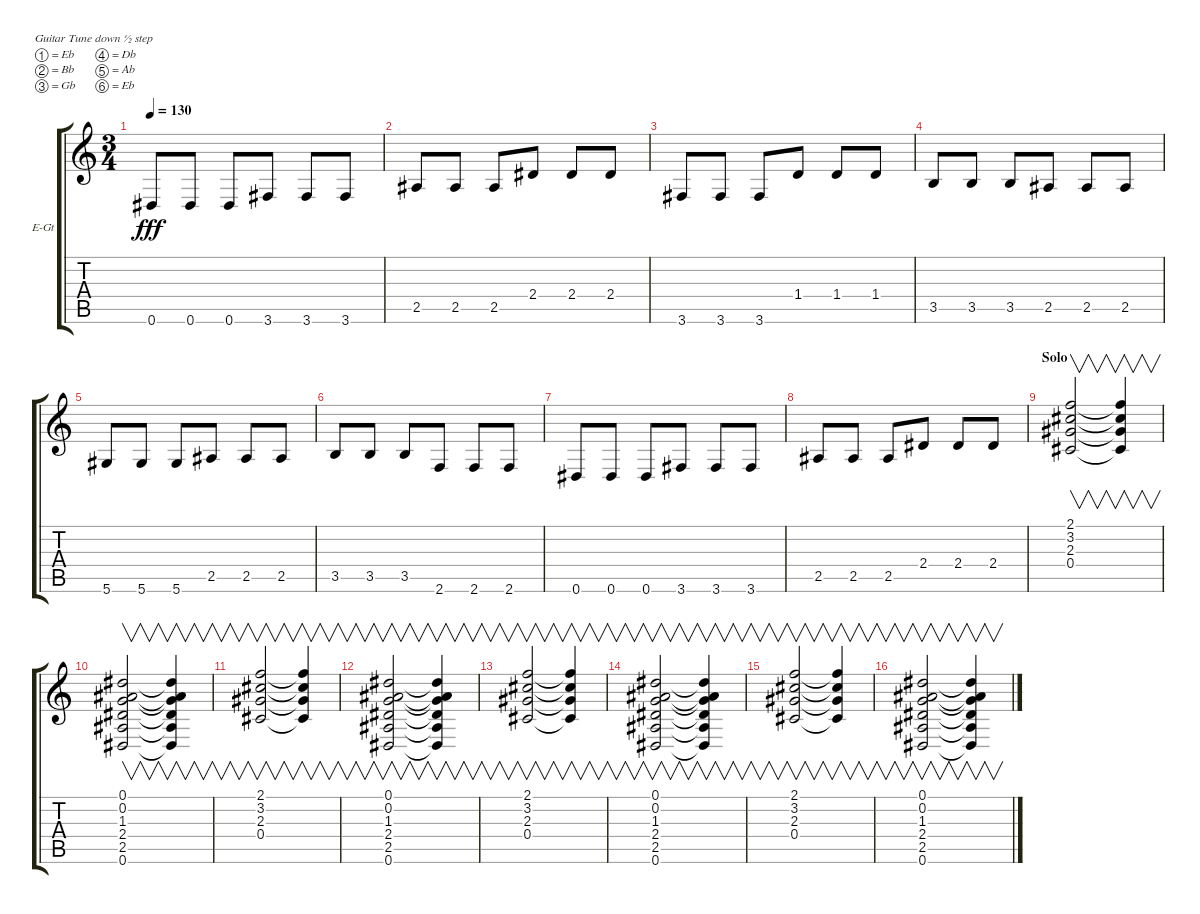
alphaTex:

\defaultSystemsLayout 4
\bracketExtendMode groupsimilarinstruments
\firstSystemTrackNameOrientation horizontal
\otherSystemsTrackNameOrientation horizontal
\track ("Electric Guitar (Clean)" "E-Gt") {instrument electricguitarclean}
\staff {score tabs}
\tuning (Eb4 Bb3 Gb3 Db3 Ab2 Eb2)
\ts (3 4)
\tempo 130
\clef g2
\ks c
0.6.8{dy fff} 0.6.8 0.6.8 3.6.8 3.6.8 3.6.8 |
2.5.8 2.5.8 2.5.8 2.4.8 2.4.8 2.4.8 |
3.6.8 3.6.8 3.6.8 1.4.8 1.4.8 1.4.8 |
3.5.8 3.5.8 3.5.8 2.5.8 2.5.8 2.5.8 |
5.6.8 5.6.8 5.6.8 2.5.8 2.5.8 2.5.8 |
3.5.8 3.5.8 3.5.8 2.6.8 2.6.8 2.6.8 |
0.6.8 0.6.8 0.6.8 3.6.8 3.6.8 3.6.8 |
2.5.8 2.5.8 2.5.8 2.4.8 2.4.8 2.4.8 |
\section ("" "Solo")
(0.4 2.3 3.2 2.1).2{v} (0.4{t} 2.3{t} 3.2{t} 2.1{t}).4{v} |
(0.6 2.5 2.4 1.3 0.2 0.1).2{v} (0.6{t} 2.5{t} 2.4{t} 1.3{t} 0.2{t} 0.1{t}).4{v} |
(0.4 2.3 3.2 2.1).2{v} (0.4{t} 2.3{t} 3.2{t} 2.1{t}).4{v} |
(0.6 2.5 2.4 1.3 0.2 0.1).2{v} (0.6{t} 2.5{t} 2.4{t} 1.3{t} 0.2{t} 0.1{t}).4{v} |
(0.4 2.3 3.2 2.1).2{v} (0.4{t} 2.3{t} 3.2{t} 2.1{t}).4{v} |
(0.6 2.5 2.4 1.3 0.2 0.1).2{v} (0.6{t} 2.5{t} 2.4{t} 1.3{t} 0.2{t} 0.1{t}).4{v} |
(0.4 2.3 3.2 2.1).2{v} (0.4{t} 2.3{t} 3.2{t} 2.1{t}).4{v} |
(0.6 2.5 2.4 1.3 0.2 0.1).2{v} (0.6{t} 2.5{t} 2.4{t} 1.3{t} 0.2{t} 0.1{t}).4{v}
